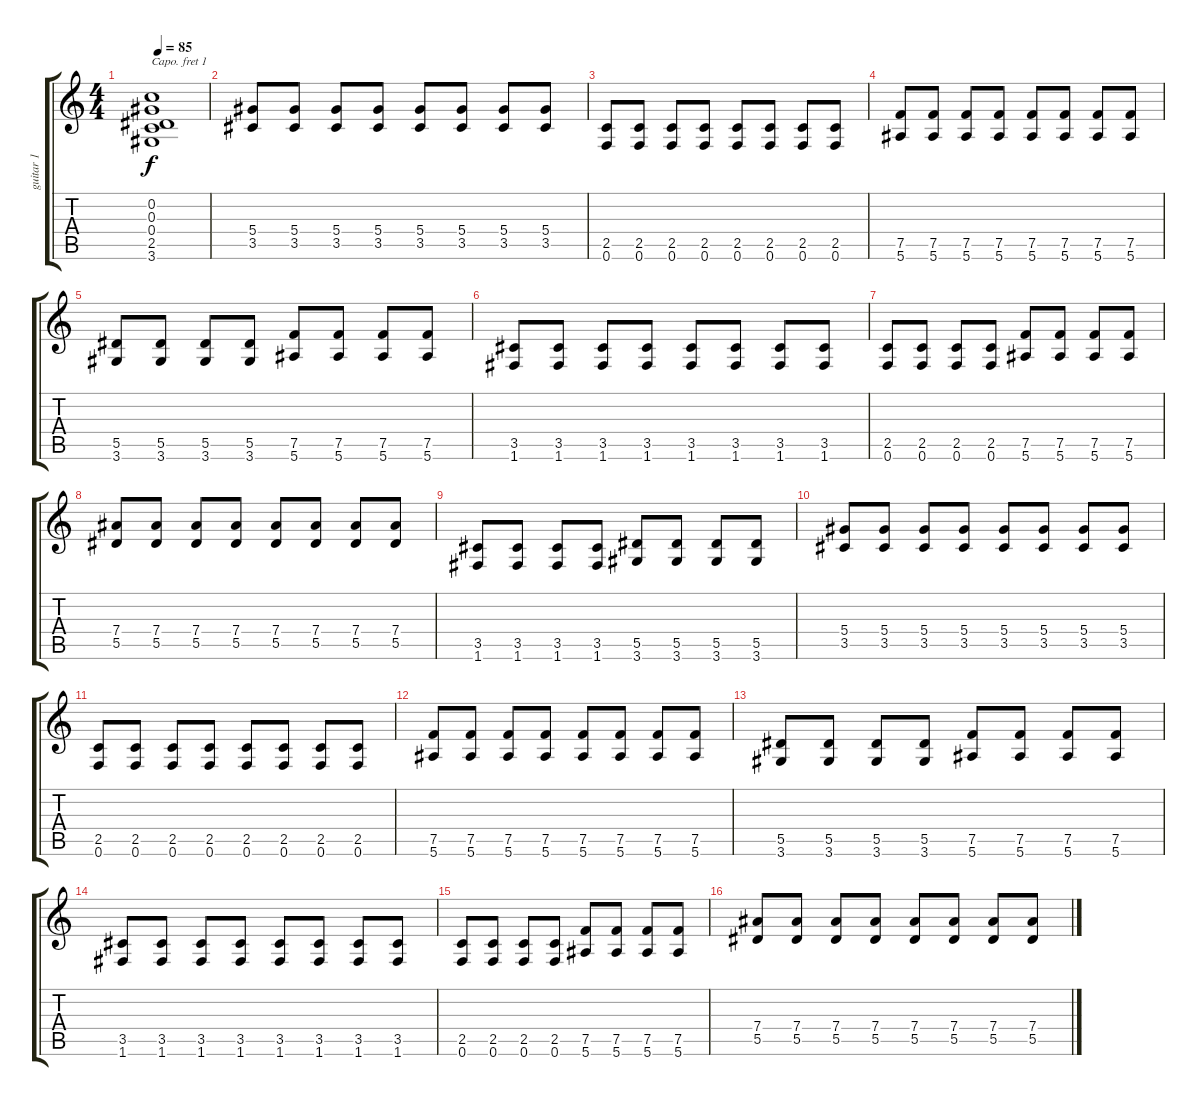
\track ("guitar 1" "guitar 1") {instrument electricguitarjazz}
\staff {score tabs}
\capo 1
\tuning (E4 B3 G3 D3 A2 E2) {hide}
\ts (4 4)
\tempo 85
\clef g2
\ks c
(0.2{t} 0.3{t} 0.4{t} 2.5{t} 3.6{t}).1{dy f} |
(5.4 3.5).8{instrument overdrivenguitar} (5.4 3.5).8 (5.4 3.5).8 (5.4 3.5).8 (5.4 3.5).8 (5.4 3.5).8 (5.4 3.5).8 (5.4 3.5).8 |
(2.5 0.6).8 (2.5 0.6).8 (2.5 0.6).8 (2.5 0.6).8 (2.5 0.6).8 (2.5 0.6).8 (2.5 0.6).8 (2.5 0.6).8 |
(7.5 5.6).8 (7.5 5.6).8 (7.5 5.6).8 (7.5 5.6).8 (7.5 5.6).8 (7.5 5.6).8 (7.5 5.6).8 (7.5 5.6).8 |
(5.5 3.6).8 (5.5 3.6).8 (5.5 3.6).8 (5.5 3.6).8 (7.5 5.6).8 (7.5 5.6).8 (7.5 5.6).8 (7.5 5.6).8 |
(3.5 1.6).8 (3.5 1.6).8 (3.5 1.6).8 (3.5 1.6).8 (3.5 1.6).8 (3.5 1.6).8 (3.5 1.6).8 (3.5 1.6).8 |
(2.5 0.6).8 (2.5 0.6).8 (2.5 0.6).8 (2.5 0.6).8 (7.5 5.6).8 (7.5 5.6).8 (7.5 5.6).8 (7.5 5.6).8 |
(7.4 5.5).8 (7.4 5.5).8 (7.4 5.5).8 (7.4 5.5).8 (7.4 5.5).8 (7.4 5.5).8 (7.4 5.5).8 (7.4 5.5).8 |
(3.5 1.6).8 (3.5 1.6).8 (3.5 1.6).8 (3.5 1.6).8 (5.5 3.6).8 (5.5 3.6).8 (5.5 3.6).8 (5.5 3.6).8 |
(5.4 3.5).8 (5.4 3.5).8 (5.4 3.5).8 (5.4 3.5).8 (5.4 3.5).8 (5.4 3.5).8 (5.4 3.5).8 (5.4 3.5).8 |
(2.5 0.6).8 (2.5 0.6).8 (2.5 0.6).8 (2.5 0.6).8 (2.5 0.6).8 (2.5 0.6).8 (2.5 0.6).8 (2.5 0.6).8 |
(7.5 5.6).8 (7.5 5.6).8 (7.5 5.6).8 (7.5 5.6).8 (7.5 5.6).8 (7.5 5.6).8 (7.5 5.6).8 (7.5 5.6).8 |
(5.5 3.6).8 (5.5 3.6).8 (5.5 3.6).8 (5.5 3.6).8 (7.5 5.6).8 (7.5 5.6).8 (7.5 5.6).8 (7.5 5.6).8 |
(3.5 1.6).8 (3.5 1.6).8 (3.5 1.6).8 (3.5 1.6).8 (3.5 1.6).8 (3.5 1.6).8 (3.5 1.6).8 (3.5 1.6).8 |
(2.5 0.6).8 (2.5 0.6).8 (2.5 0.6).8 (2.5 0.6).8 (7.5 5.6).8 (7.5 5.6).8 (7.5 5.6).8 (7.5 5.6).8 |
(7.4 5.5).8 (7.4 5.5).8 (7.4 5.5).8 (7.4 5.5).8 (7.4 5.5).8 (7.4 5.5).8 (7.4 5.5).8 (7.4 5.5).8
